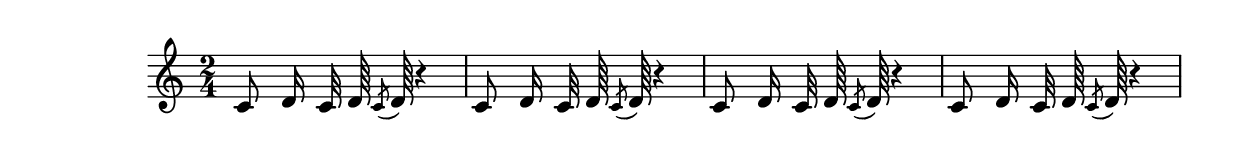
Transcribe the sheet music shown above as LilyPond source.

%% Do not edit this file; it is automatically
%% generated from LSR http://lsr.dsi.unimi.it
%% This file is in the public domain.
\version "2.13.39"

\header {
  lsrtags = "rhythms, tweaks-and-overrides"

%% Translation of GIT committish: 5160eccb26cee0bfd802d844233e4a8d795a1e94
  texidoces = "

Se pueden imprimir estilos alternativos del corchete o gancho de las
corcheas y figuras menores, mediante la sobreescritura de la propiedad
@code{flag} del objeto @code{Stem}.  Son valores válidos
@code{modern-straight-flag} y @code{old-straight-flag}.

"
  doctitlees = "Uso de estilos alternativos para los corchetes"



  texidoc = "
Alternative styles of flag on eighth and shorter notes can be displayed
by overriding the @code{flag} property of @code{Stem}.  Valid values
are @code{modern-straight-flag} and @code{old-straight-flag}.

"
  doctitle = "Using alternative flag styles"
} % begin verbatim

testnotes = {
  \autoBeamOff
  c8 d16 c32 d64 \acciaccatura { c8 } d64 r4
}

\relative c' {
  \time 2/4
  \testnotes

  \override Stem #'flag = #modern-straight-flag
  \testnotes

  \override Stem #'flag = #old-straight-flag
  \testnotes

  \revert Stem #'flag
  \testnotes
}

